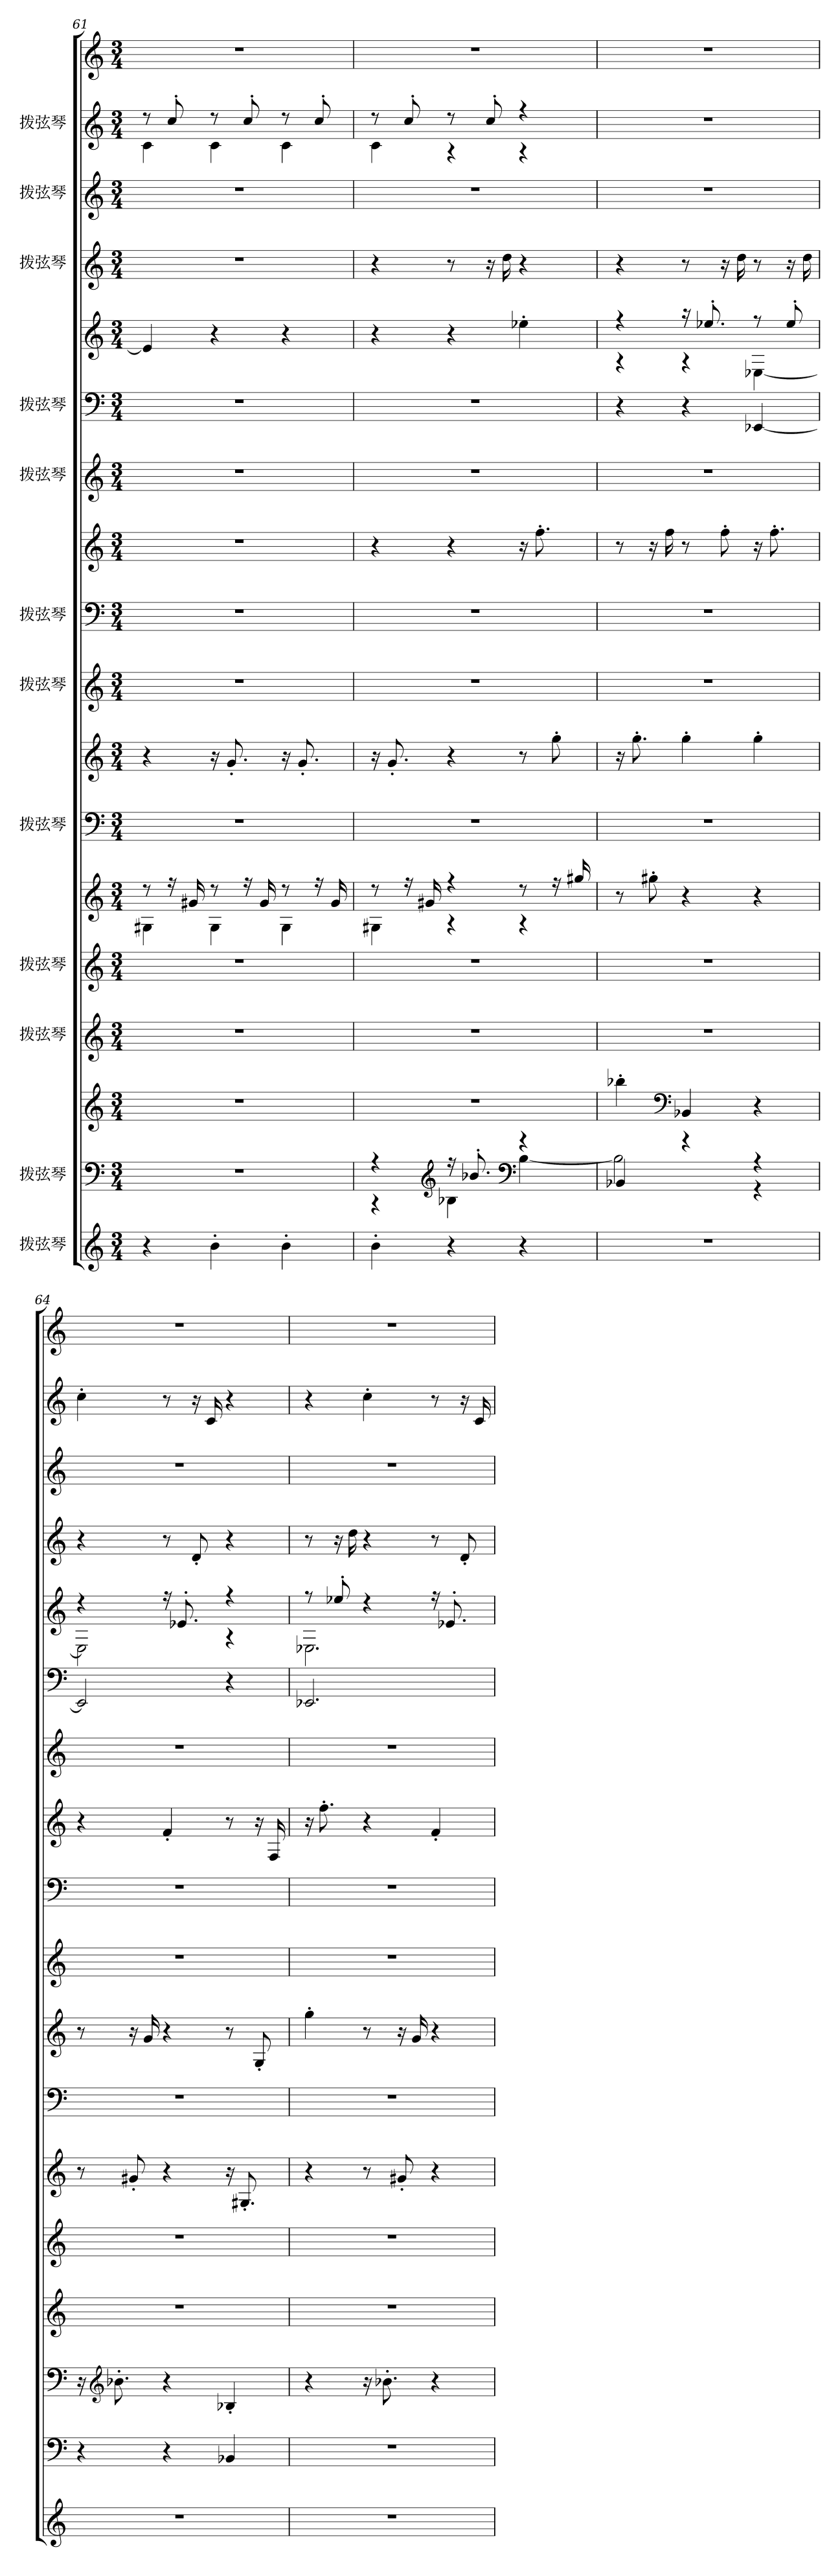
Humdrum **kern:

**kern	**kern	**kern	**kern	**kern	**kern	**kern	**kern	**kern	**kern	**kern	**kern	**kern	**kern	**kern	**kern	**kern	**kern
*part12	*part11	*part11	*part10	*part9	*part9	*part8	*part8	*part7	*part6	*part6	*part5	*part4	*part4	*part3	*part2	*part1	*part1
*staff18	*staff17	*staff16	*staff15	*staff14	*staff13	*staff12	*staff11	*staff10	*staff9	*staff8	*staff7	*staff6	*staff5	*staff4	*staff3	*staff2	*staff1
*I"拨弦琴	*I"拨弦琴	*	*I"拨弦琴	*I"拨弦琴	*	*I"拨弦琴	*	*I"拨弦琴	*I"拨弦琴	*	*I"拨弦琴	*I"拨弦琴	*	*I"拨弦琴	*I"拨弦琴	*I"拨弦琴	*
*clefG2	*clefF4	*clefG2	*clefG2	*clefG2	*clefG2	*clefF4	*clefG2	*clefG2	*clefF4	*clefG2	*clefG2	*clefF4	*clefG2	*clefG2	*clefG2	*clefG2	*clefG2
*k[]	*k[]	*k[]	*k[]	*k[]	*k[]	*k[]	*k[]	*k[]	*k[]	*k[]	*k[]	*k[]	*k[]	*k[]	*k[]	*k[]	*k[]
*M3/4	*M3/4	*M3/4	*M3/4	*M3/4	*M3/4	*M3/4	*M3/4	*M3/4	*M3/4	*M3/4	*M3/4	*M3/4	*M3/4	*M3/4	*M3/4	*M3/4	*M3/4
=61	=61	=61	=61	=61	=61	=61	=61	=61	=61	=61	=61	=61	=61	=61	=61	=61	=61
*	*	*	*	*	*^	*	*	*	*	*	*	*	*	*	*	*^	*
4r	2.r	2.r	2.r	2.r	8r	4G#X\	2.r	4r	2.r	2.r	2.r	2.r	2.r	4e-/]	2.r	2.r	8r	4c\	2.r
.	.	.	.	.	16r	.	.	.	.	.	.	.	.	.	.	.	8cc'/	.	.
.	.	.	.	.	16g#X/	.	.	.	.	.	.	.	.	.	.	.	.	.	.
4b'\	.	.	.	.	8r	4G#\	.	16r	.	.	.	.	.	4r	.	.	8r	4c\	.
.	.	.	.	.	.	.	.	8.g'/	.	.	.	.	.	.	.	.	.	.	.
.	.	.	.	.	16r	.	.	.	.	.	.	.	.	.	.	.	8cc'/	.	.
.	.	.	.	.	16g#/	.	.	.	.	.	.	.	.	.	.	.	.	.	.
4b'\	.	.	.	.	8r	4G#\	.	16r	.	.	.	.	.	4r	.	.	8r	4c\	.
.	.	.	.	.	.	.	.	8.g'/	.	.	.	.	.	.	.	.	.	.	.
.	.	.	.	.	16r	.	.	.	.	.	.	.	.	.	.	.	8cc'/	.	.
.	.	.	.	.	16g#/	.	.	.	.	.	.	.	.	.	.	.	.	.	.
=62	=62	=62	=62	=62	=62	=62	=62	=62	=62	=62	=62	=62	=62	=62	=62	=62	=62	=62	=62
*	*^	*	*	*	*	*	*	*	*	*	*	*	*	*	*	*	*	*	*
4b'\	4r	4r	2.r	2.r	2.r	8r	4G#X\	2.r	16r	2.r	2.r	4r	2.r	2.r	4r	4r	2.r	8r	4c\	2.r
.	.	.	.	.	.	.	.	.	8.g'/	.	.	.	.	.	.	.	.	.	.	.
.	.	.	.	.	.	16r	.	.	.	.	.	.	.	.	.	.	.	8cc'/	.	.
.	.	.	.	.	.	16g#X/	.	.	.	.	.	.	.	.	.	.	.	.	.	.
*	*clefG2	*	*	*	*	*	*	*	*	*	*	*	*	*	*	*	*	*	*	*
4r	16r	4B-X\	.	.	.	4r	4r	.	4r	.	.	4r	.	.	4r	8r	.	8r	4r	.
.	8.b-X'/	.	.	.	.	.	.	.	.	.	.	.	.	.	.	.	.	.	.	.
.	.	.	.	.	.	.	.	.	.	.	.	.	.	.	.	16r	.	8cc'/	.	.
.	.	.	.	.	.	.	.	.	.	.	.	.	.	.	.	16dd\	.	.	.	.
*	*clefF4	*	*	*	*	*	*	*	*	*	*	*	*	*	*	*	*	*	*	*
4r	4r	[4B-\	.	.	.	8r	4r	.	8r	.	.	16r	.	.	4ee-X'\	4r	.	4r	4r	.
.	.	.	.	.	.	.	.	.	.	.	.	8.ff'\	.	.	.	.	.	.	.	.
.	.	.	.	.	.	16r	.	.	8gg'\	.	.	.	.	.	.	.	.	.	.	.
.	.	.	.	.	.	16gg#X/	.	.	.	.	.	.	.	.	.	.	.	.	.	.
*	*	*	*	*	*	*v	*v	*	*	*	*	*	*	*	*	*	*	*v	*v	*
!!LO:PB:g=z
=63	=63	=63	=63	=63	=63	=63	=63	=63	=63	=63	=63	=63	=63	=63	=63	=63	=63	=63
*	*	*	*	*	*	*	*	*	*	*	*	*	*	*^	*	*	*	*
2.r	4BB-X/	2B-\]	4bb-X'\	2.r	2.r	8r	2.r	16r	2.r	2.r	8r	2.r	4r	4r	4r	4r	2.r	2.r	2.r
.	.	.	.	.	.	.	.	8.gg'\	.	.	.	.	.	.	.	.	.	.	.
.	.	.	.	.	.	8gg#X'\	.	.	.	.	16r	.	.	.	.	.	.	.	.
.	.	.	.	.	.	.	.	.	.	.	16ff\	.	.	.	.	.	.	.	.
*	*	*	*clefF4	*	*	*	*	*	*	*	*	*	*	*	*	*	*	*	*
.	4r	.	4BB-X/	.	.	4r	.	4gg'\	.	.	8r	.	4r	16r	4r	8r	.	.	.
.	.	.	.	.	.	.	.	.	.	.	.	.	.	8.ee-X'/	.	.	.	.	.
.	.	.	.	.	.	.	.	.	.	.	8ff'\	.	.	.	.	16r	.	.	.
.	.	.	.	.	.	.	.	.	.	.	.	.	.	.	.	16dd\	.	.	.
.	4r	4r	4r	.	.	4r	.	4gg'\	.	.	16r	.	[4EE-X/	8r	[4E-X\	8r	.	.	.
.	.	.	.	.	.	.	.	.	.	.	8.ff'\	.	.	.	.	.	.	.	.
.	.	.	.	.	.	.	.	.	.	.	.	.	.	8ee-'/	.	16r	.	.	.
.	.	.	.	.	.	.	.	.	.	.	.	.	.	.	.	16dd\	.	.	.
*	*v	*v	*	*	*	*	*	*	*	*	*	*	*	*	*	*	*	*	*
=64	=64	=64	=64	=64	=64	=64	=64	=64	=64	=64	=64	=64	=64	=64	=64	=64	=64	=64
2.r	4r	16r	2.r	2.r	8r	2.r	8r	2.r	2.r	4r	2.r	2EE-/]	4r	2E-\]	4r	2.r	4cc'\	2.r
*	*	*clefG2	*	*	*	*	*	*	*	*	*	*	*	*	*	*	*	*
.	.	8.b-X'\	.	.	.	.	.	.	.	.	.	.	.	.	.	.	.	.
.	.	.	.	.	8g#X'/	.	16r	.	.	.	.	.	.	.	.	.	.	.
.	.	.	.	.	.	.	16g/	.	.	.	.	.	.	.	.	.	.	.
.	4r	4r	.	.	4r	.	4r	.	.	4f'/	.	.	16r	.	8r	.	8r	.
.	.	.	.	.	.	.	.	.	.	.	.	.	8.e-X'/	.	.	.	.	.
.	.	.	.	.	.	.	.	.	.	.	.	.	.	.	8d'/	.	16r	.
.	.	.	.	.	.	.	.	.	.	.	.	.	.	.	.	.	16c/	.
.	4BB-X/	4B-X'/	.	.	16r	.	8r	.	.	8r	.	4r	4r	4r	4r	.	4r	.
.	.	.	.	.	8.G#X'/	.	.	.	.	.	.	.	.	.	.	.	.	.
.	.	.	.	.	.	.	8G'/	.	.	16r	.	.	.	.	.	.	.	.
.	.	.	.	.	.	.	.	.	.	16F/	.	.	.	.	.	.	.	.
!!LO:PB:g=z
=65	=65	=65	=65	=65	=65	=65	=65	=65	=65	=65	=65	=65	=65	=65	=65	=65	=65	=65
2.r	2.r	4r	2.r	2.r	4r	2.r	4gg'\	2.r	2.r	16r	2.r	2.EE-X/	8r	2.E-X\	8r	2.r	4r	2.r
.	.	.	.	.	.	.	.	.	.	8.ff'\	.	.	.	.	.	.	.	.
.	.	.	.	.	.	.	.	.	.	.	.	.	8ee-X'/	.	16r	.	.	.
.	.	.	.	.	.	.	.	.	.	.	.	.	.	.	16dd\	.	.	.
.	.	16r	.	.	8r	.	8r	.	.	4r	.	.	4r	.	4r	.	4cc'\	.
.	.	8.b-X'\	.	.	.	.	.	.	.	.	.	.	.	.	.	.	.	.
.	.	.	.	.	8g#X'/	.	16r	.	.	.	.	.	.	.	.	.	.	.
.	.	.	.	.	.	.	16g/	.	.	.	.	.	.	.	.	.	.	.
.	.	4r	.	.	4r	.	4r	.	.	4f'/	.	.	16r	.	8r	.	8r	.
.	.	.	.	.	.	.	.	.	.	.	.	.	8.e-X'/	.	.	.	.	.
.	.	.	.	.	.	.	.	.	.	.	.	.	.	.	8d'/	.	16r	.
.	.	.	.	.	.	.	.	.	.	.	.	.	.	.	.	.	16c/	.
*	*	*	*	*	*	*	*	*	*	*	*	*	*v	*v	*	*	*	*
=	=	=	=	=	=	=	=	=	=	=	=	=	=	=	=	=	=
*-	*-	*-	*-	*-	*-	*-	*-	*-	*-	*-	*-	*-	*-	*-	*-	*-	*-
